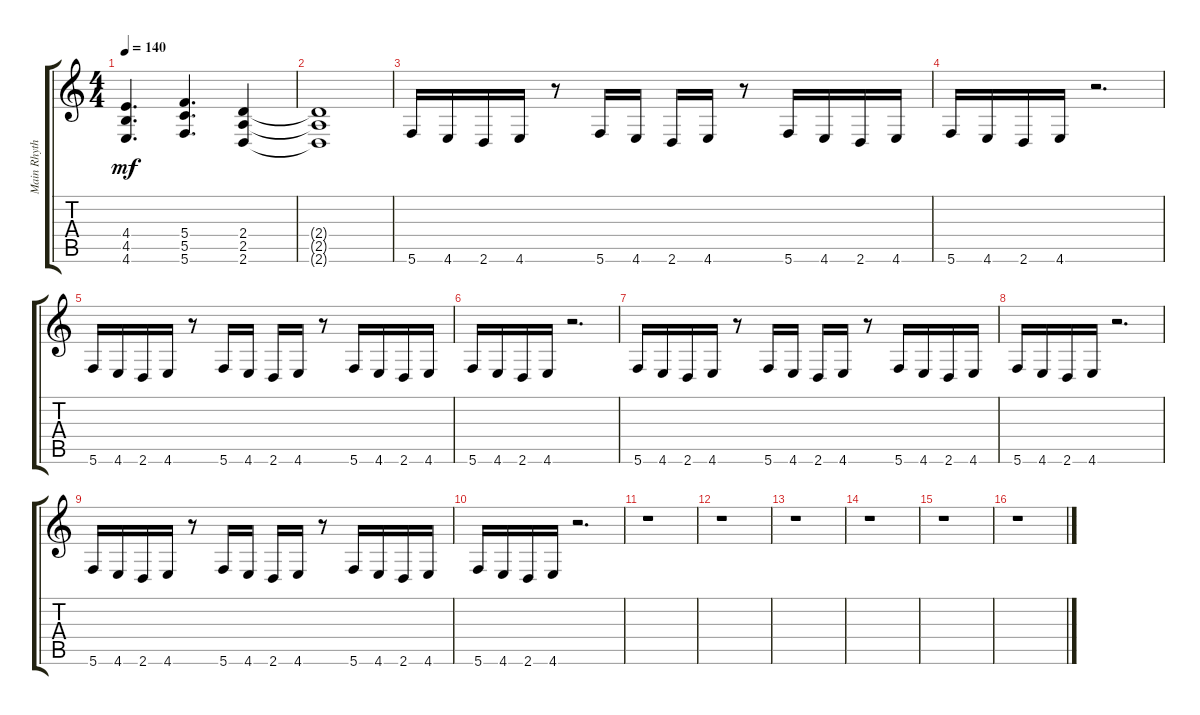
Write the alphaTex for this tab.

\track ("Main Rhythm" "Main Rhyth") {instrument distortionguitar}
\staff {score tabs}
\tuning (D4 A3 F3 C3 G2 C2) {hide}
\ts (4 4)
\tempo 140
\clef g2
\ks c
(4.4 4.5 4.6).4{d dy mf} (5.4 5.5 5.6).4{d} (2.4 2.5 2.6).4 |
(2.4{t} 2.5{t} 2.6{t}).1 |
5.6.16 4.6.16 2.6.16 4.6.16 r.8 5.6.16 4.6.16 2.6.16 4.6.16 r.8 5.6.16 4.6.16 2.6.16 4.6.16 |
5.6.16 4.6.16 2.6.16 4.6.16 r.2{d} |
5.6.16 4.6.16 2.6.16 4.6.16 r.8 5.6.16 4.6.16 2.6.16 4.6.16 r.8 5.6.16 4.6.16 2.6.16 4.6.16 |
5.6.16 4.6.16 2.6.16 4.6.16 r.2{d} |
5.6.16 4.6.16 2.6.16 4.6.16 r.8 5.6.16 4.6.16 2.6.16 4.6.16 r.8 5.6.16 4.6.16 2.6.16 4.6.16 |
5.6.16 4.6.16 2.6.16 4.6.16 r.2{d} |
5.6.16 4.6.16 2.6.16 4.6.16 r.8 5.6.16 4.6.16 2.6.16 4.6.16 r.8 5.6.16 4.6.16 2.6.16 4.6.16 |
5.6.16 4.6.16 2.6.16 4.6.16 r.2{d} |
r.1 |
r.1 |
r.1 |
r.1 |
r.1 |
r.1
